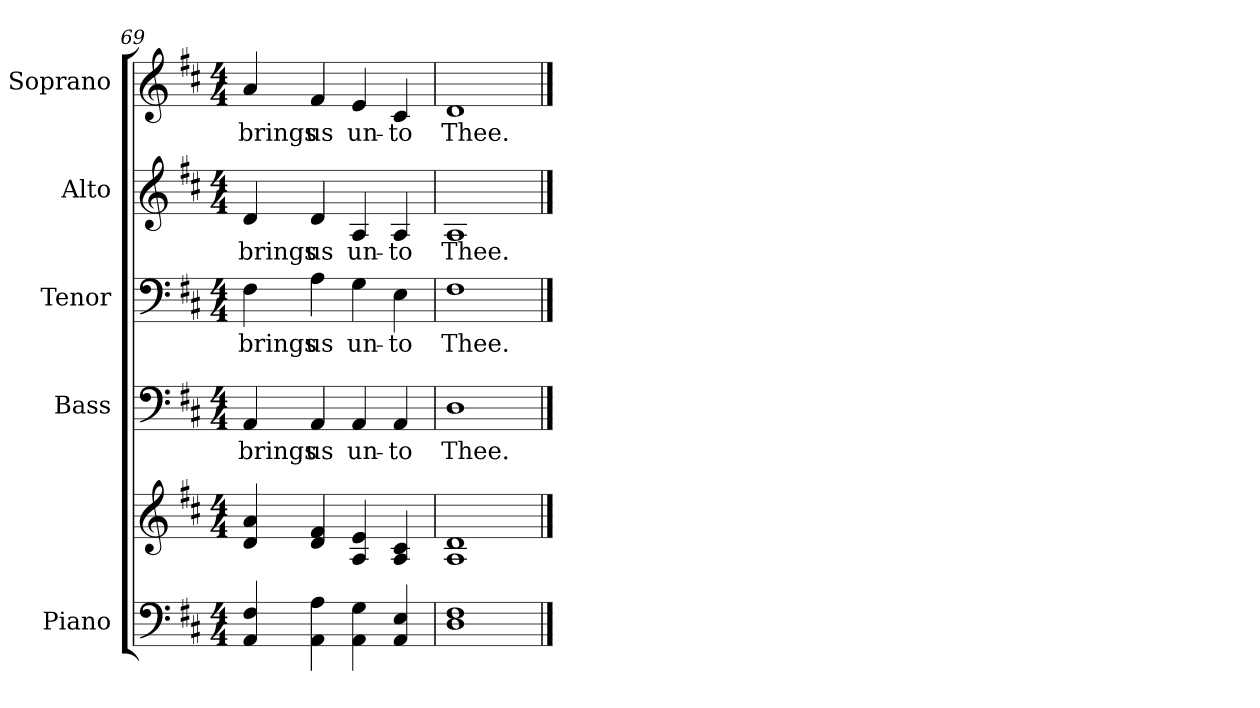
**kern	**kern	**kern	**text	**kern	**text	**kern	**text	**kern	**text
*part5	*part5	*part4	*part4	*part3	*part3	*part2	*part2	*part1	*part1
*staff6	*staff5	*staff4	*staff4	*staff3	*staff3	*staff2	*staff2	*staff1	*staff1
*I"Piano	*	*I"Bass	*	*I"Tenor	*	*I"Alto	*	*I"Soprano	*
*I'Pno.	*	*I'B.	*	*I'T.	*	*I'A.	*	*I'S.	*
*clefF4	*clefG2	*clefF4	*	*clefF4	*	*clefG2	*	*clefG2	*
*k[f#c#]	*k[f#c#]	*k[f#c#]	*	*k[f#c#]	*	*k[f#c#]	*	*k[f#c#]	*
*D:	*D:	*D:	*	*D:	*	*D:	*	*D:	*
*M4/4	*M4/4	*M4/4	*	*M4/4	*	*M4/4	*	*M4/4	*
=69	=69	=69	=69	=69	=69	=69	=69	=69	=69
!	!	!	!LO:LY:b:color=#000000	!	!	!	!	!	!
!	!	!	!	!	!LO:LY:b:color=#000000	!	!	!	!
!	!	!	!	!	!	!	!LO:LY:b:color=#000000	!	!
!	!	!	!	!	!	!	!	!	!LO:LY:b:color=#000000
4AAi/ 4F#i	4di/ 4ai	4AAi/	brings	4F#i\	brings	4di/	brings	4ai/	brings
!	!	!	!LO:LY:b:color=#000000	!	!	!	!	!	!
!	!	!	!	!	!LO:LY:b:color=#000000	!	!	!	!
!	!	!	!	!	!	!	!LO:LY:b:color=#000000	!	!
!	!	!	!	!	!	!	!	!	!LO:LY:b:color=#000000
4AAi\ 4Ai	4di/ 4f#i	4AAi/	us	4Ai\	us	4di/	us	4f#i/	us
!	!	!	!LO:LY:b:color=#000000	!	!	!	!	!	!
!	!	!	!	!	!LO:LY:b:color=#000000	!	!	!	!
!	!	!	!	!	!	!	!LO:LY:b:color=#000000	!	!
!	!	!	!	!	!	!	!	!	!LO:LY:b:color=#000000
4AAi\ 4Gi	4Ai/ 4ei	4AAi/	un-	4Gi\	un-	4Ai/	un-	4ei/	un-
!	!	!	!LO:LY:b:color=#000000	!	!	!	!	!	!
!	!	!	!	!	!LO:LY:b:color=#000000	!	!	!	!
!	!	!	!	!	!	!	!LO:LY:b:color=#000000	!	!
!	!	!	!	!	!	!	!	!	!LO:LY:b:color=#000000
4AAi/ 4Ei	4Ai/ 4c#i	4AAi/	-to	4Ei\	-to	4Ai/	-to	4c#i/	-to
!!LO:PB:g=z
=70	=70	=70	=70	=70	=70	=70	=70	=70	=70
!	!	!	!LO:LY:b:color=#000000	!	!	!	!	!	!
!	!	!	!	!	!LO:LY:b:color=#000000	!	!	!	!
!	!	!	!	!	!	!	!LO:LY:b:color=#000000	!	!
!	!	!	!	!	!	!	!	!	!LO:LY:b:color=#000000
1Di 1F#i	1Ai 1di	1Di	Thee.	1F#i	Thee.	1Ai	Thee.	1di	Thee.
==	==	==	==	==	==	==	==	==	==
*-	*-	*-	*-	*-	*-	*-	*-	*-	*-
